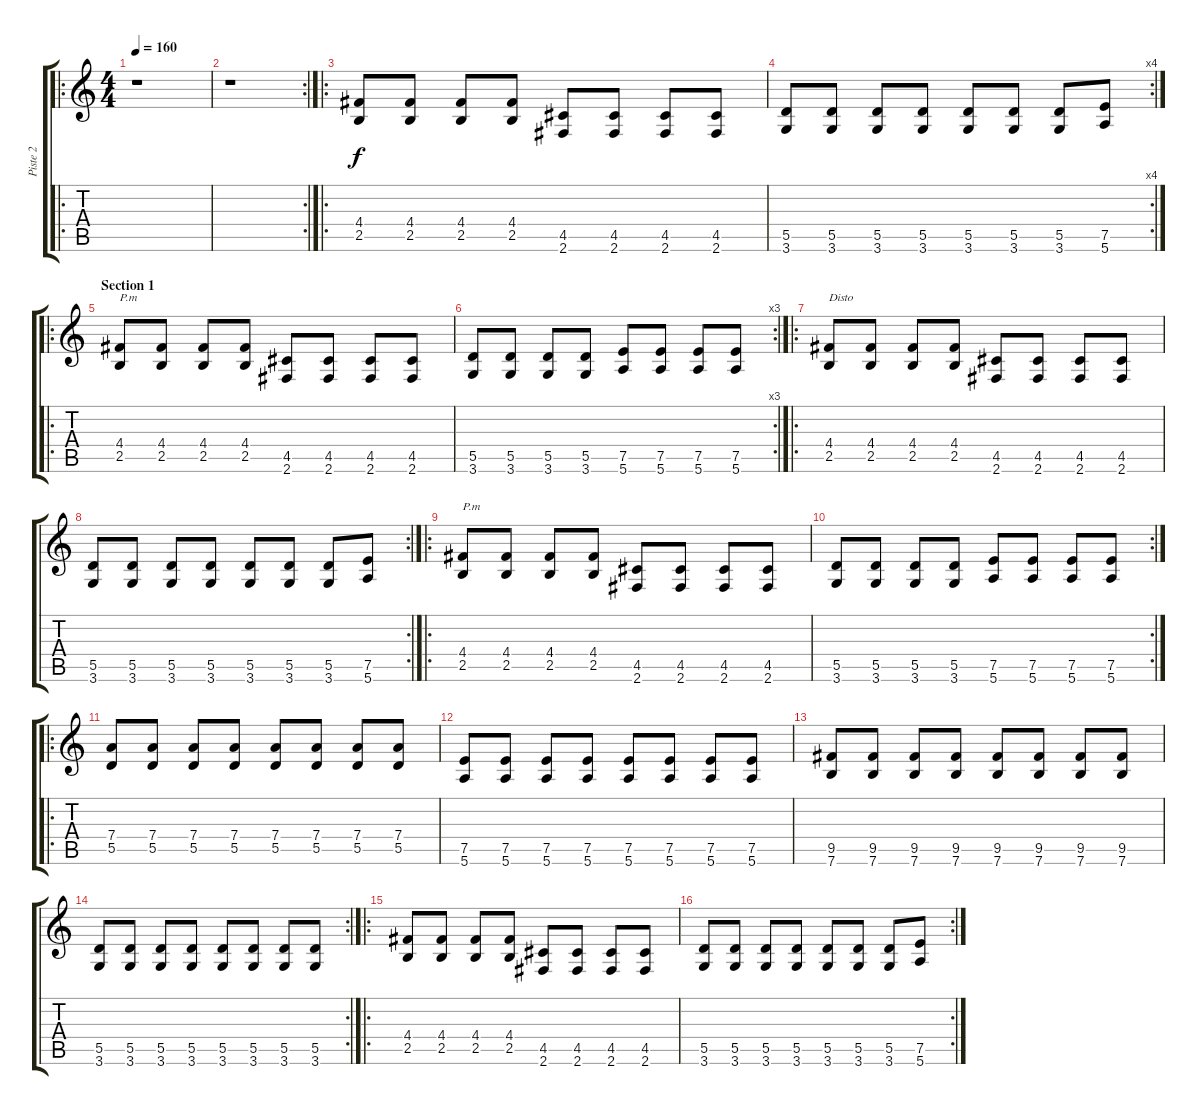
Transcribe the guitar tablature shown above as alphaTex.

\track ("Piste 2" "Piste 2") {instrument distortionguitar}
\staff {score tabs}
\tuning (E4 B3 G3 D3 A2 E2) {hide}
\ro
\ts (4 4)
\tempo 160
\clef g2
\ks c
r.1{dy f instrument distortionguitar} |
\rc 2
r.1 |
\ro
(4.4 2.5).8 (4.4 2.5).8 (4.4 2.5).8 (4.4 2.5).8 (4.5 2.6).8 (4.5 2.6).8 (4.5 2.6).8 (4.5 2.6).8 |
\rc 4
(5.5 3.6).8 (5.5 3.6).8 (5.5 3.6).8 (5.5 3.6).8 (5.5 3.6).8 (5.5 3.6).8 (5.5 3.6).8 (7.5 5.6).8 |
\ro
\section ("" "Section 1")
(4.4 2.5).8{txt "P.m" instrument electricguitarmuted} (4.4 2.5).8 (4.4 2.5).8 (4.4 2.5).8 (4.5 2.6).8 (4.5 2.6).8 (4.5 2.6).8 (4.5 2.6).8 |
\rc 3
(5.5 3.6).8 (5.5 3.6).8 (5.5 3.6).8 (5.5 3.6).8 (7.5 5.6).8 (7.5 5.6).8 (7.5 5.6).8 (7.5 5.6).8 |
\ro
(4.4 2.5).8{txt "Disto" instrument distortionguitar} (4.4 2.5).8 (4.4 2.5).8 (4.4 2.5).8 (4.5 2.6).8 (4.5 2.6).8 (4.5 2.6).8 (4.5 2.6).8 |
\rc 2
(5.5 3.6).8 (5.5 3.6).8 (5.5 3.6).8 (5.5 3.6).8 (5.5 3.6).8 (5.5 3.6).8 (5.5 3.6).8 (7.5 5.6).8 |
\ro
(4.4 2.5).8{txt "P.m" instrument electricguitarmuted} (4.4 2.5).8 (4.4 2.5).8 (4.4 2.5).8 (4.5 2.6).8 (4.5 2.6).8 (4.5 2.6).8 (4.5 2.6).8 |
\rc 2
(5.5 3.6).8 (5.5 3.6).8 (5.5 3.6).8 (5.5 3.6).8 (7.5 5.6).8 (7.5 5.6).8 (7.5 5.6).8 (7.5 5.6).8 |
\ro
(7.4 5.5).8 (7.4 5.5).8 (7.4 5.5).8 (7.4 5.5).8 (7.4 5.5).8 (7.4 5.5).8 (7.4 5.5).8 (7.4 5.5).8 |
(7.5 5.6).8 (7.5 5.6).8 (7.5 5.6).8 (7.5 5.6).8 (7.5 5.6).8 (7.5 5.6).8 (7.5 5.6).8 (7.5 5.6).8 |
(9.5 7.6).8 (9.5 7.6).8 (9.5 7.6).8 (9.5 7.6).8 (9.5 7.6).8 (9.5 7.6).8 (9.5 7.6).8 (9.5 7.6).8 |
\rc 2
(5.5 3.6).8 (5.5 3.6).8 (5.5 3.6).8 (5.5 3.6).8 (5.5 3.6).8 (5.5 3.6).8 (5.5 3.6).8 (5.5 3.6).8 |
\ro
(4.4 2.5).8 (4.4 2.5).8 (4.4 2.5).8 (4.4 2.5).8 (4.5 2.6).8 (4.5 2.6).8 (4.5 2.6).8 (4.5 2.6).8 |
\rc 2
(5.5 3.6).8 (5.5 3.6).8 (5.5 3.6).8 (5.5 3.6).8 (5.5 3.6).8 (5.5 3.6).8 (5.5 3.6).8 (7.5 5.6).8
